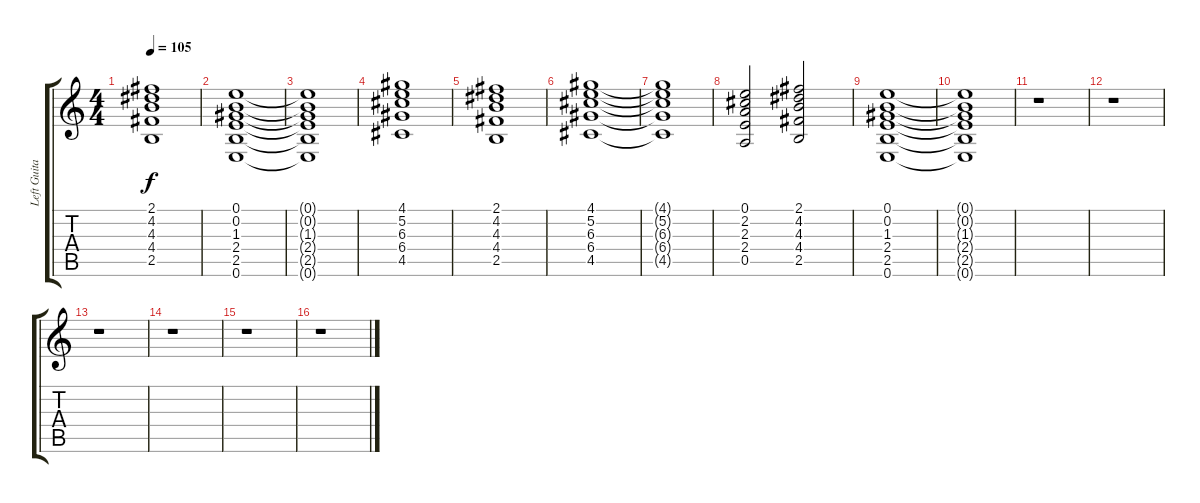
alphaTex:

\track ("Left Guitar" "Left Guita") {instrument electricguitarclean}
\staff {score tabs}
\tuning (E4 B3 G3 D3 A2 E2) {hide}
\ts (4 4)
\tempo 105
\clef g2
\ks c
(2.1 4.2 4.3 4.4 2.5).1{dy f} |
(0.1 0.2 1.3 2.4 2.5 0.6).1 |
(0.1{t} 0.2{t} 1.3{t} 2.4{t} 2.5{t} 0.6{t}).1 |
(4.1 5.2 6.3 6.4 4.5).1 |
(2.1 4.2 4.3 4.4 2.5).1 |
(4.1 5.2 6.3 6.4 4.5).1 |
(4.1{t} 5.2{t} 6.3{t} 6.4{t} 4.5{t}).1 |
(0.1 2.2 2.3 2.4 0.5).2 (2.1 4.2 4.3 4.4 2.5).2 |
(0.1 0.2 1.3 2.4 2.5 0.6).1 |
(0.1{t} 0.2{t} 1.3{t} 2.4{t} 2.5{t} 0.6{t}).1 |
r.1 |
r.1 |
r.1 |
r.1 |
r.1 |
r.1
